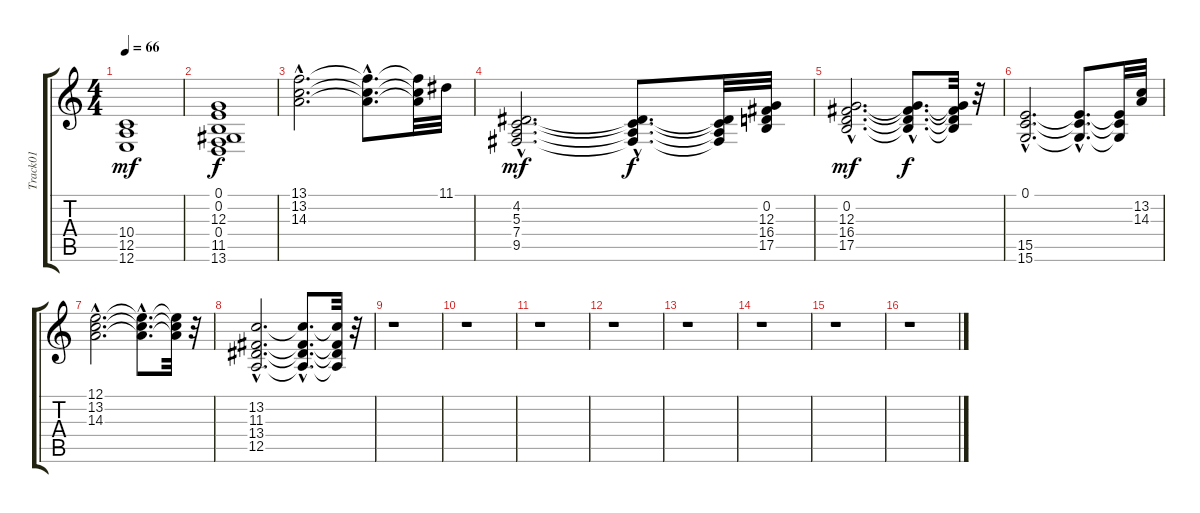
\track ("Track01" "Track01") {instrument acousticgrandpiano}
\staff {score tabs}
\tuning (E4 B3 G3 D3 A2 E2) {hide}
\ts (4 4)
\tempo 66
\clef g2
\ks c
(10.4 12.5 12.6).1{dy mf} |
(0.1 0.2 12.3 0.4 11.5 13.6).1{dy f} |
(13.1{hac} 13.2{hac} 14.3{hac}).2{d} (13.1{hac t} 13.2{hac t} 14.3{hac t}).8{d} (13.1{t} 13.2{t} 14.3{t}).32 11.1.32 |
(4.2{hac} 5.3{hac} 7.4{hac} 9.5{hac}).2{d dy mf} (4.2{hac t} 5.3{hac t} 7.4{hac t} 9.5{hac t}).8{d dy f} (4.2{t} 5.3{t} 7.4{t} 9.5{t}).32 (0.2 12.3 16.4 17.5).32 |
(0.2{hac} 12.3{hac} 16.4{hac} 17.5{hac}).2{d dy mf} (0.2{hac t} 12.3{hac t} 16.4{hac t} 17.5{hac t}).8{d dy f} (0.2{t} 12.3{t} 16.4{t} 17.5{t}).32 r.32 |
(0.1{hac} 15.5{hac} 15.6{hac}).2{d} (0.1{hac t} 15.5{hac t} 15.6{hac t}).8{d} (0.1{t} 15.5{t} 15.6{t}).32 (13.2 14.3).32 |
(12.1{hac} 13.2{hac} 14.3{hac}).2{d} (12.1{hac t} 13.2{hac t} 14.3{hac t}).8{d} (12.1{t} 13.2{t} 14.3{t}).32 r.32 |
(13.2{hac} 11.3{hac} 13.4{hac} 12.5{hac}).2{d} (13.2{hac t} 11.3{hac t} 13.4{hac t} 12.5{hac t}).8{d} (13.2{t} 11.3{t} 13.4{t} 12.5{t}).32 r.32 |
r.1 |
r.1 |
r.1 |
r.1 |
r.1 |
r.1 |
r.1 |
r.1
